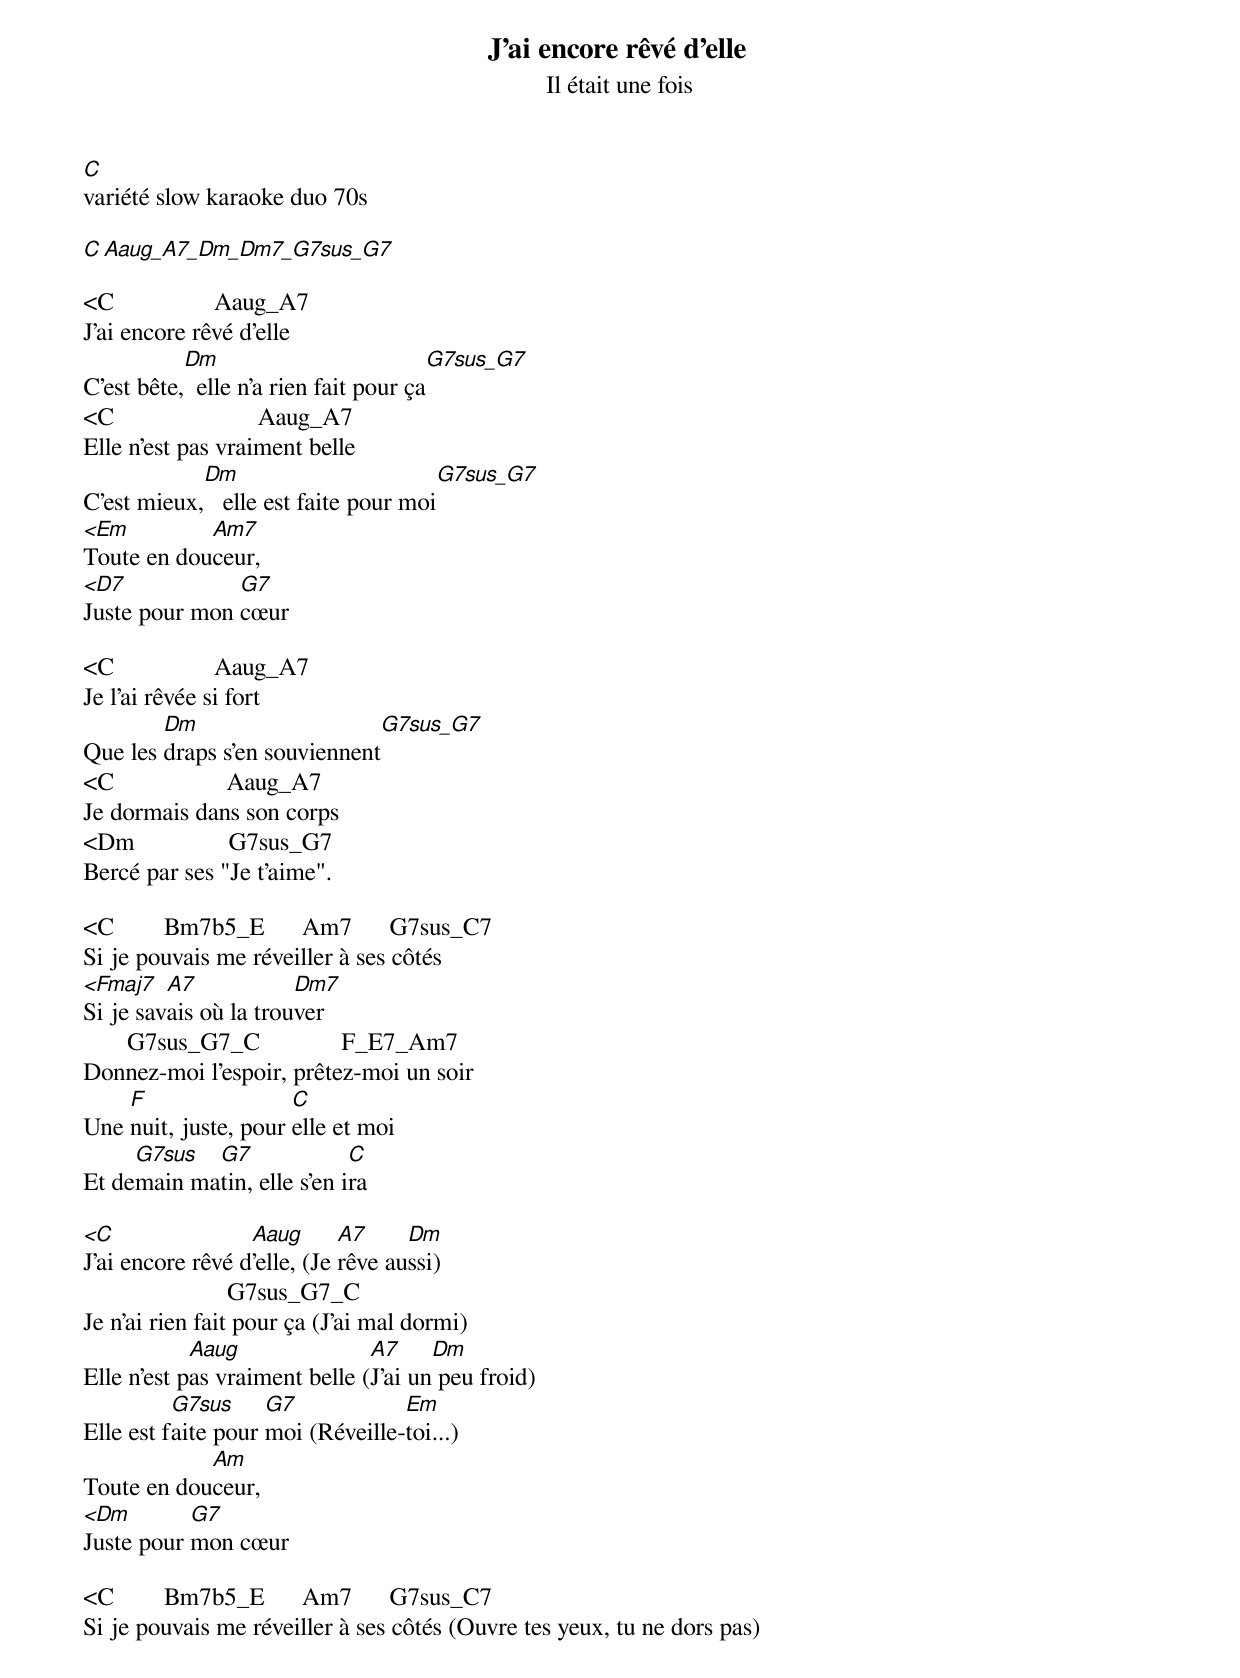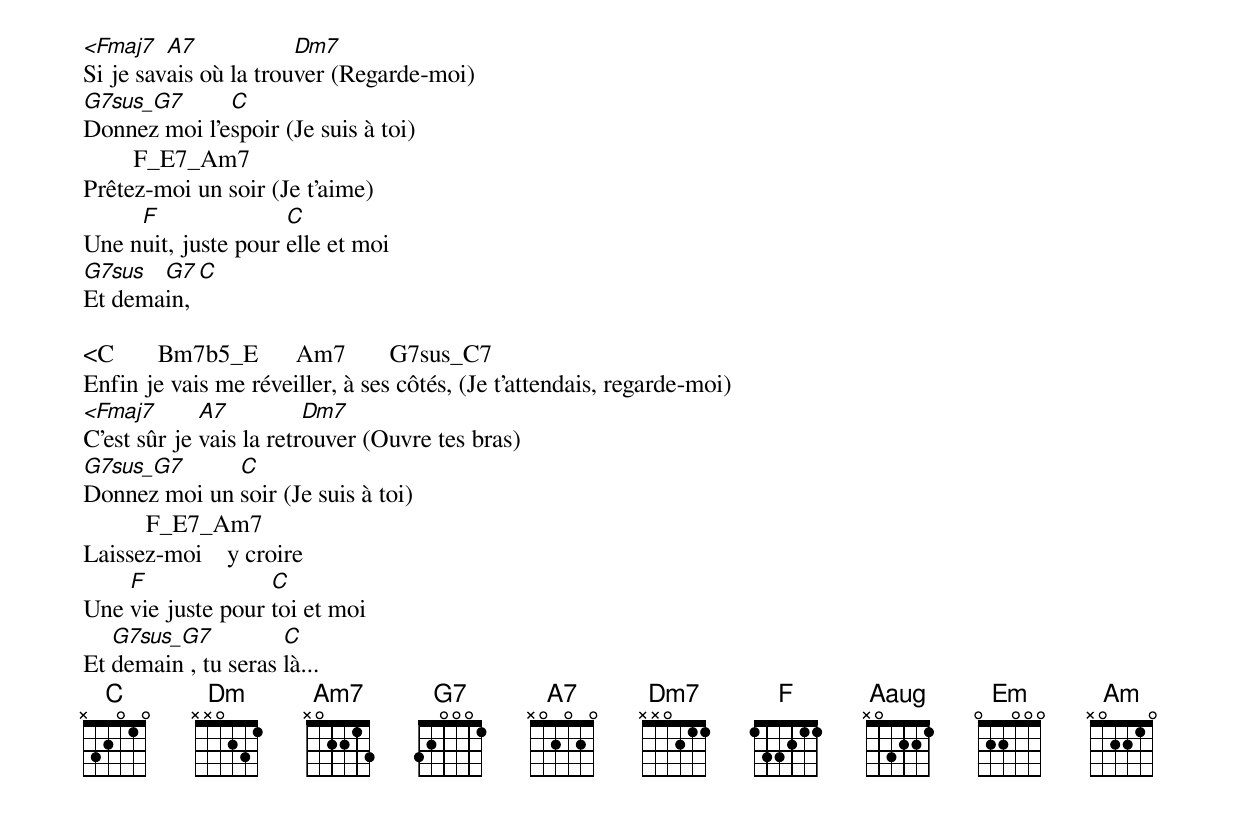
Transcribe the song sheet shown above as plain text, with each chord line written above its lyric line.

J'ai encore rêvé d'elle
Il était une fois
C
variété slow karaoke duo 70s

C       Aaug_A7_Dm_Dm7_G7sus_G7

<C                Aaug_A7
J'ai encore rêvé d'elle
           Dm                          G7sus_G7
C'est bête,  elle n'a rien fait pour ça
<C                       Aaug_A7
Elle n'est pas vraiment belle
            Dm                         G7sus_G7
C'est mieux,   elle est faite pour moi
<Em         Am7
Toute en douceur,
<D7            G7
Juste pour mon cœur

<C                Aaug_A7
Je l'ai rêvée si fort
        Dm                     G7sus_G7
Que les draps s'en souviennent
<C                  Aaug_A7
Je dormais dans son corps
<Dm               G7sus_G7
Bercé par ses "Je t'aime".

<C        Bm7b5_E      Am7      G7sus_C7
Si je pouvais me réveiller à ses côtés
<Fmaj7   A7            Dm7
Si je savais où la trouver
       G7sus_G7_C             F_E7_Am7
Donnez-moi l'espoir, prêtez-moi un soir
    F                 C
Une nuit, juste, pour elle et moi
     G7sus  G7              C
Et demain matin, elle s'en ira

<C                Aaug       A7     Dm
J'ai encore rêvé d'elle, (Je rêve aussi)
                       G7sus_G7_C
Je n'ai rien fait pour ça (J'ai mal dormi)
            Aaug               A7     Dm
Elle n'est pas vraiment belle (J'ai un peu froid)
          G7sus     G7            Em
Elle est faite pour moi (Réveille-toi...)
            Am
Toute en douceur,
<Dm        G7
Juste pour mon cœur

<C        Bm7b5_E      Am7      G7sus_C7
Si je pouvais me réveiller à ses côtés (Ouvre tes yeux, tu ne dors pas)
<Fmaj7   A7            Dm7
Si je savais où la trouver (Regarde-moi)
G7sus_G7      C
Donnez moi l'espoir (Je suis à toi)
        F_E7_Am7
Prêtez-moi un soir (Je t'aime)
     F               C
Une nuit, juste pour elle et moi
G7sus  G7              C
Et demain,

<C       Bm7b5_E      Am7       G7sus_C7
Enfin je vais me réveiller, à ses côtés, (Je t'attendais, regarde-moi)
<Fmaj7       A7          Dm7
C'est sûr je vais la retrouver (Ouvre tes bras)
G7sus_G7      C
Donnez moi un soir (Je suis à toi)
          F_E7_Am7
Laissez-moi    y croire
    F              C
Une vie juste pour toi et moi
   G7sus_G7          C
Et demain , tu seras là...
